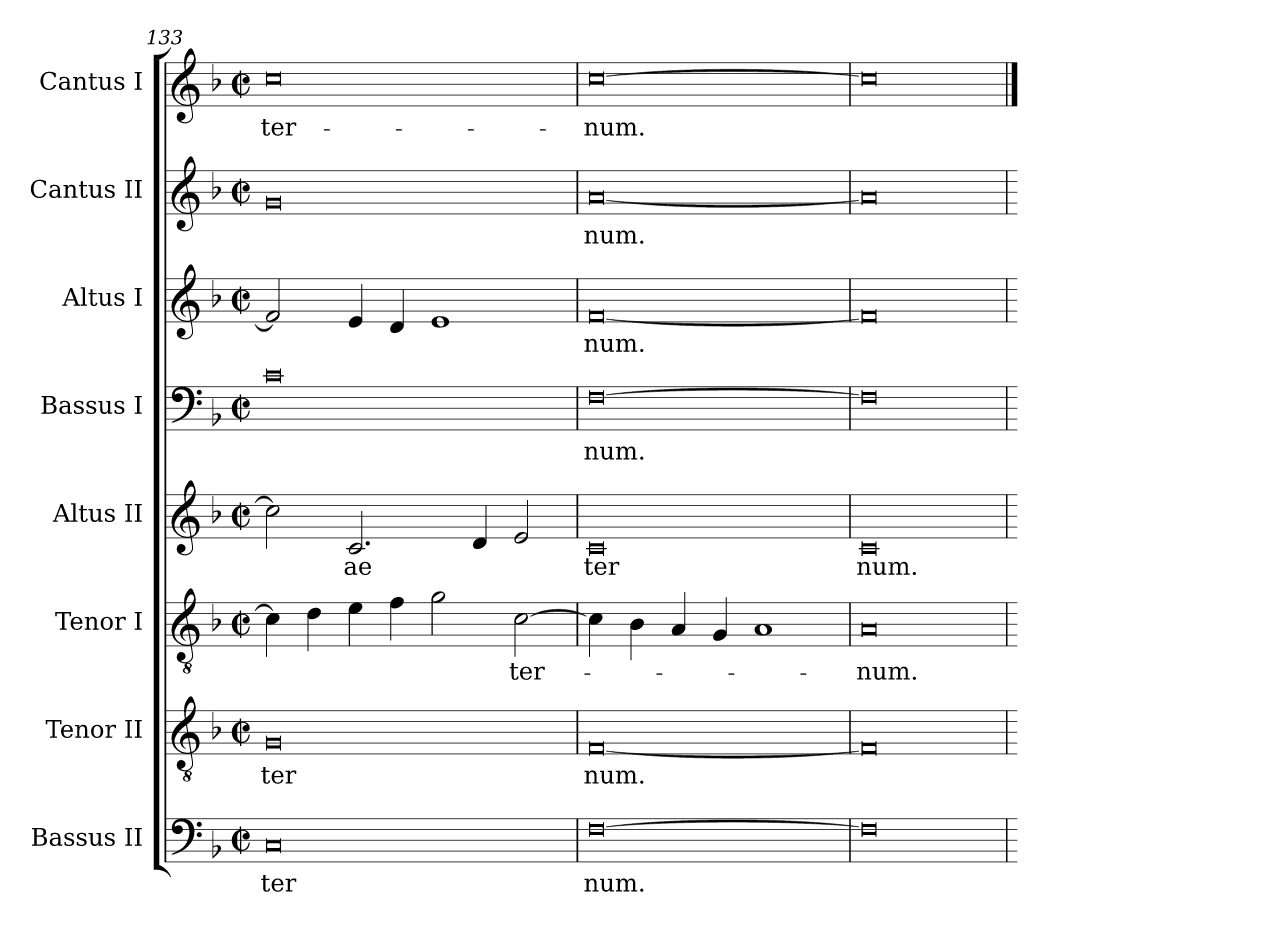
**kern	**text	**kern	**text	**kern	**text	**kern	**text	**kern	**text	**kern	**text	**kern	**text	**kern	**text
*part8	*part8	*part7	*part7	*part6	*part6	*part5	*part5	*part4	*part4	*part3	*part3	*part2	*part2	*part1	*part1
*staff8	*staff8	*staff7	*staff7	*staff6	*staff6	*staff5	*staff5	*staff4	*staff4	*staff3	*staff3	*staff2	*staff2	*staff1	*staff1
*I"Bassus II	*	*I"Tenor II	*	*I"Tenor I	*	*I"Altus II	*	*I"Bassus I	*	*I"Altus I	*	*I"Cantus II	*	*I"Cantus I	*
*clefF4	*	*clefGv2	*	*clefGv2	*	*clefG2	*	*clefF4	*	*clefG2	*	*clefG2	*	*clefG2	*
*k[b-]	*	*k[b-]	*	*k[b-]	*	*k[b-]	*	*k[b-]	*	*k[b-]	*	*k[b-]	*	*k[b-]	*
*F:	*	*F:	*	*F:	*	*F:	*	*F:	*	*F:	*	*F:	*	*F:	*
*M2/2	*	*M2/2	*	*M2/2	*	*M2/2	*	*M2/2	*	*M2/2	*	*M2/2	*	*M2/2	*
*met(c|)	*	*met(c|)	*	*met(c|)	*	*met(c|)	*	*met(c|)	*	*met(c|)	*	*met(c|)	*	*met(c|)	*
=133	=133	=133	=133	=133	=133	=133	=133	=133	=133	=133	=133	=133	=133	=133	=133
!	!LO:LY:b:cj	!	!LO:LY:b:cj	!	!	!	!	!	!	!	!	!	!	!	!LO:LY:b:cj
0C	ter	0G	ter	4c\]	.	2cc\]	.	0c	.	2f/]	.	0g	.	0cc	-ter-
.	.	.	.	4d\	.	.	.	.	.	.	.	.	.	.	.
!	!	!	!	!	!	!	!LO:LY:b:cj	!	!	!	!	!	!	!	!
.	.	.	.	4e\	.	2.c/	ae	.	.	4e/	.	.	.	.	.
.	.	.	.	4f\	.	.	.	.	.	4d/	.	.	.	.	.
.	.	.	.	2g\	.	.	.	.	.	1e	.	.	.	.	.
.	.	.	.	.	.	4d/	.	.	.	.	.	.	.	.	.
!	!	!	!	!	!LO:LY:b	!	!	!	!	!	!	!	!	!	!
.	.	.	.	[>2c\	-ter-	2e/	.	.	.	.	.	.	.	.	.
=134	=134	=134	=134	=134	=134	=134	=134	=134	=134	=134	=134	=134	=134	=134	=134
!	!LO:LY:b	!	!LO:LY:b	!	!	!	!LO:LY:b:cj	!	!LO:LY:b	!	!LO:LY:b	!	!LO:LY:b	!	!LO:LY:b
[>0F	num.	[<0F	num.	4c\]	.	0c	ter	[>0F	num.	[<0f	num.	[<0a	-num.	[>0cc	-num.
.	.	.	.	4B-\	.	.	.	.	.	.	.	.	.	.	.
.	.	.	.	4A/	.	.	.	.	.	.	.	.	.	.	.
.	.	.	.	4G/	.	.	.	.	.	.	.	.	.	.	.
.	.	.	.	1A	.	.	.	.	.	.	.	.	.	.	.
=135	=135	=135	=135	=135	=135	=135	=135	=135	=135	=135	=135	=135	=135	=135	=135
!	!	!	!	!	!LO:LY:b:cj	!	!LO:LY:b:cj	!	!	!	!	!	!	!	!
0F]	.	0F]	.	0A	-num.	0c	num.	0F]	.	0f]	.	0a]	.	0cc]	.
=	==	=	==	=	==	=	==	=	==	=	==	=	==	==	==
*-	*-	*-	*-	*-	*-	*-	*-	*-	*-	*-	*-	*-	*-	*-	*-
